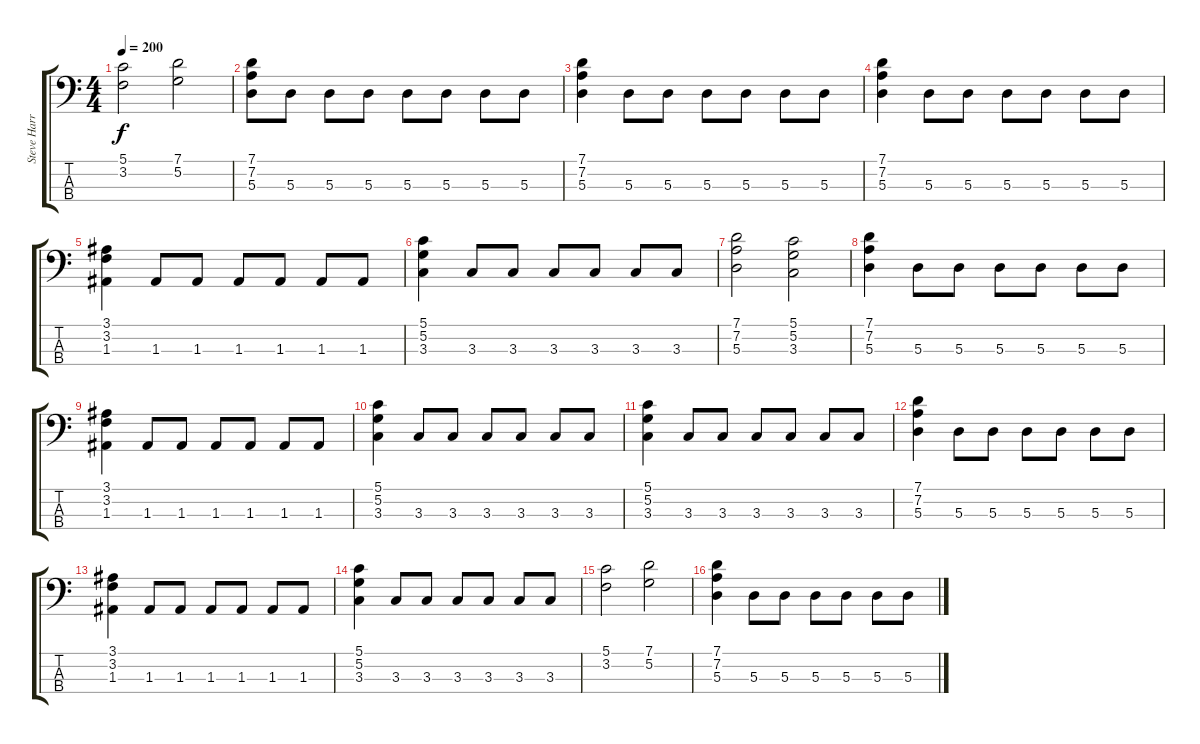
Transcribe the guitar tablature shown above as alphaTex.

\track ("Steve Harris" "Steve Harr") {instrument slapbass2}
\staff {score tabs}
\tuning (G2 D2 A1 E1) {hide}
\ts (4 4)
\tempo 200
\clef f4
\ks c
(5.1 3.2).2{dy f} (7.1 5.2).2 |
(7.1 7.2 5.3).8 5.3.8 5.3.8 5.3.8 5.3.8 5.3.8 5.3.8 5.3.8 |
(7.1 7.2 5.3).4 5.3.8 5.3.8 5.3.8 5.3.8 5.3.8 5.3.8 |
(7.1 7.2 5.3).4 5.3.8 5.3.8 5.3.8 5.3.8 5.3.8 5.3.8 |
(3.1 3.2 1.3).4 1.3.8 1.3.8 1.3.8 1.3.8 1.3.8 1.3.8 |
(5.1 5.2 3.3).4 3.3.8 3.3.8 3.3.8 3.3.8 3.3.8 3.3.8 |
(7.1 7.2 5.3).2 (5.1 5.2 3.3).2 |
(7.1 7.2 5.3).4 5.3.8 5.3.8 5.3.8 5.3.8 5.3.8 5.3.8 |
(3.1 3.2 1.3).4 1.3.8 1.3.8 1.3.8 1.3.8 1.3.8 1.3.8 |
(5.1 5.2 3.3).4 3.3.8 3.3.8 3.3.8 3.3.8 3.3.8 3.3.8 |
(5.1 5.2 3.3).4 3.3.8 3.3.8 3.3.8 3.3.8 3.3.8 3.3.8 |
(7.1 7.2 5.3).4 5.3.8 5.3.8 5.3.8 5.3.8 5.3.8 5.3.8 |
(3.1 3.2 1.3).4 1.3.8 1.3.8 1.3.8 1.3.8 1.3.8 1.3.8 |
(5.1 5.2 3.3).4 3.3.8 3.3.8 3.3.8 3.3.8 3.3.8 3.3.8 |
(5.1 3.2).2 (7.1 5.2).2 |
(7.1 7.2 5.3).4 5.3.8 5.3.8 5.3.8 5.3.8 5.3.8 5.3.8
